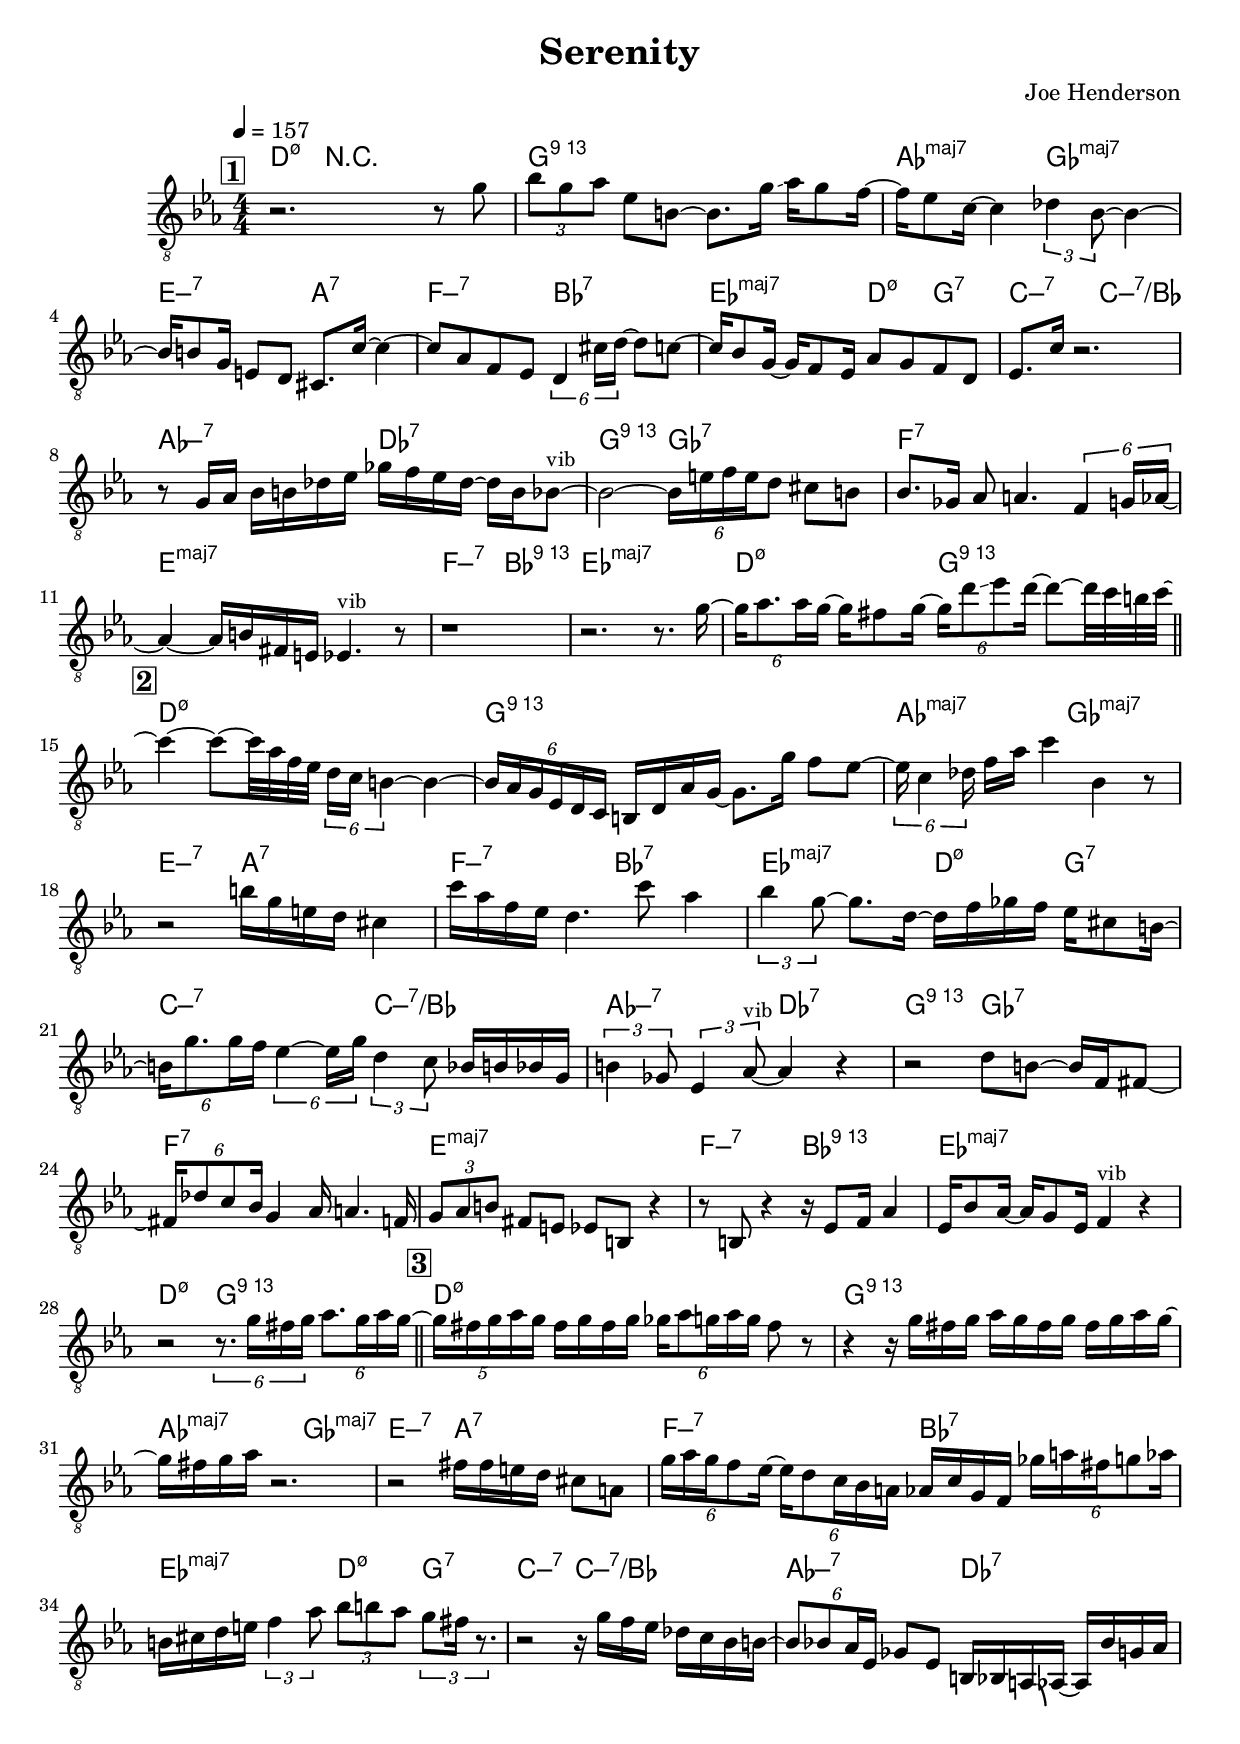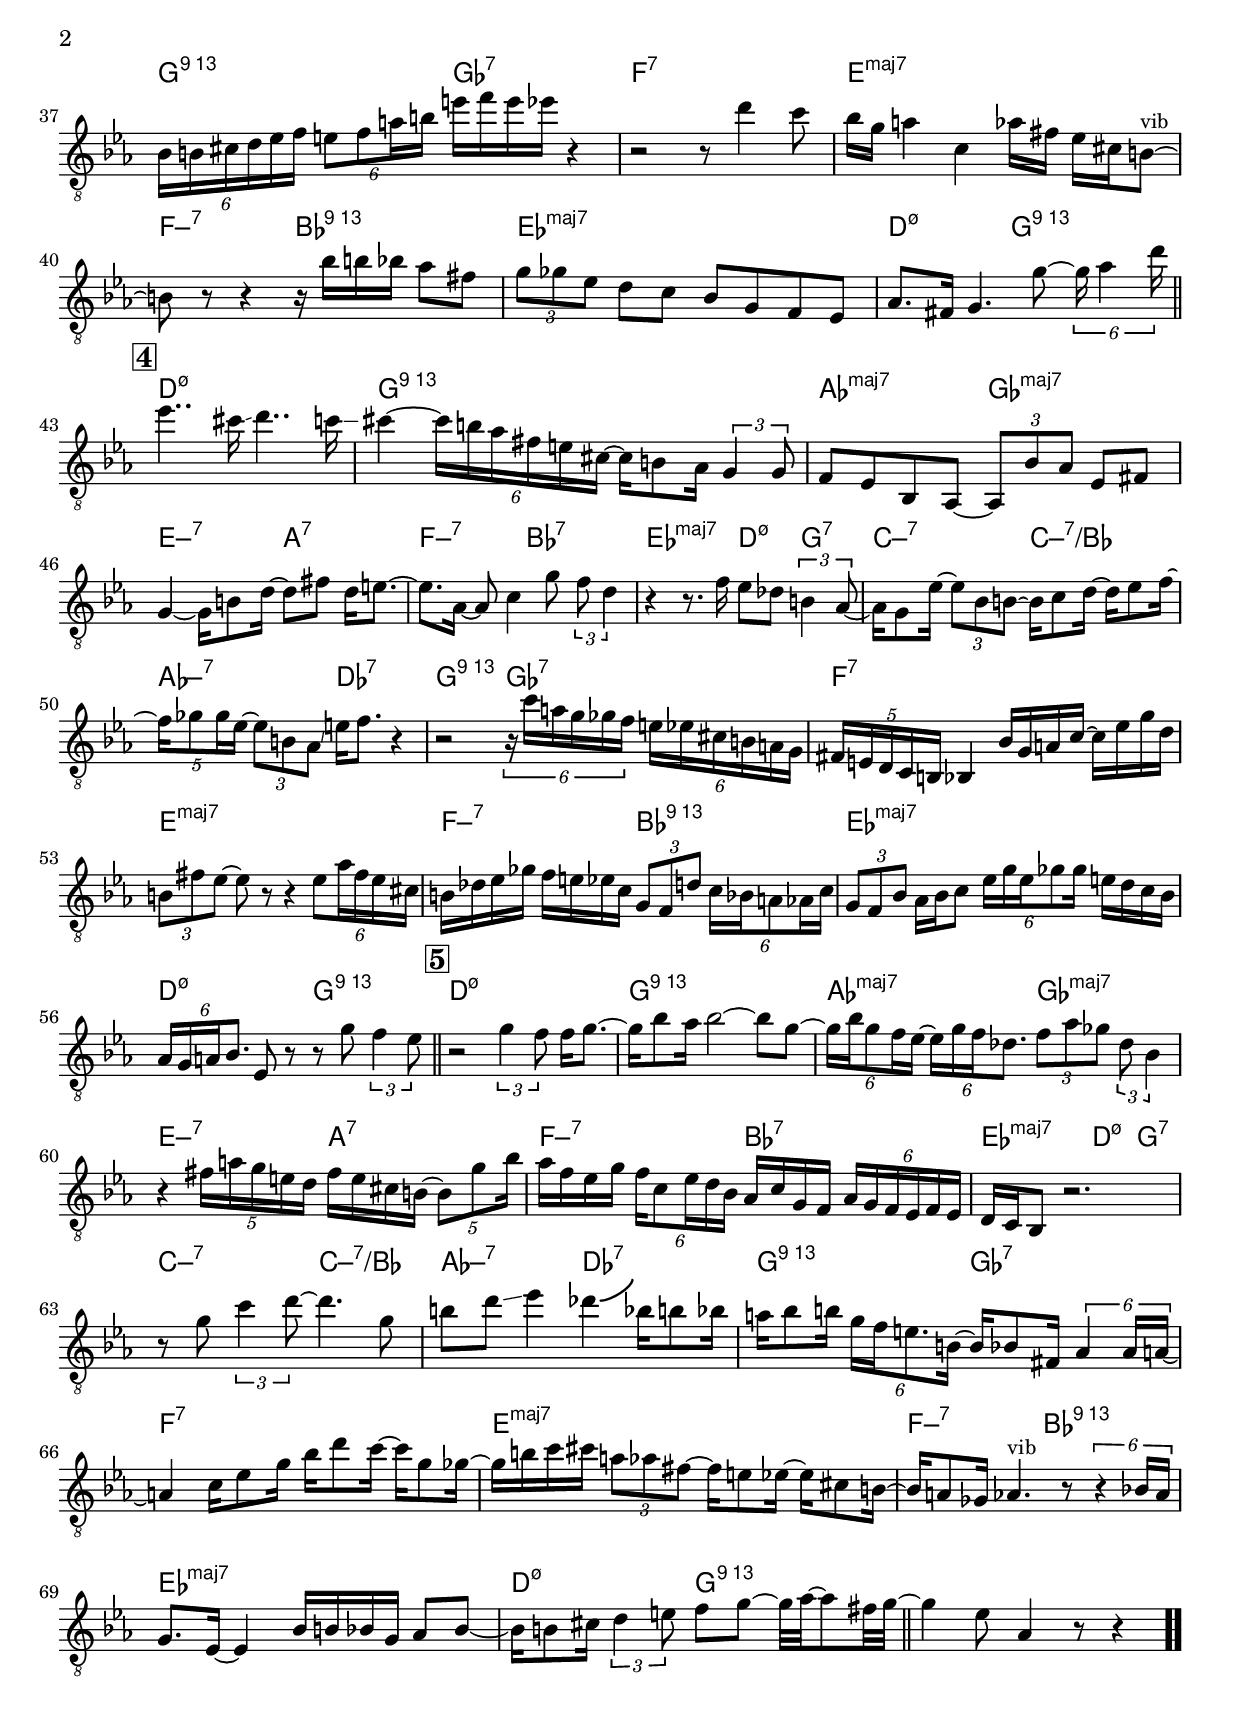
\version "2.13.2"

#(ly:set-option 'point-and-click #f)

\header {
  title = "Serenity"
  composer = "Joe Henderson"
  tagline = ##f
}
global =
{
    \override Staff.TimeSignature #'style = #'()
    \time 4/4
    \clef "treble_8"
    \key es \major
    \override Rest #'direction = #'0
    \override MultiMeasureRest #'staff-position = #0
}
\score
{
<<
    \transpose c' c'

    \new ChordNames { \chords {
      \set majorSevenSymbol = \markup { "maj7" }
      \set minorChordModifier = \markup { \char ##x2013 }
      
      | d4:min5-7 r4 s4 s4 | g1:775+ | aes2:maj ges2:maj | e2:min7 a2:7 | f2:min7 bes2:7 | es2:maj d4:min5-7 g4:7 | c2:min7 c2:min7/bes | aes2:min7 des2:7 
      | g2:775+ ges2:7 | f1:7 | e1:maj | f2:min7 bes2:775+ | es1:maj | d2:min5-7 g2:775+ | d1:min5-7 | g1:775+ 
      | aes2:maj ges2:maj | e2:min7 a2:7 | f2:min7 bes2:7 | es2:maj d4:min5-7 g4:7 | c2:min7 c2:min7/bes | aes2:min7 des2:7 | g2:775+ ges2:7 | f1:7 
      | e1:maj | f2:min7 bes2:775+ | es1:maj | d2:min5-7 g2:775+ | d1:min5-7 | g1:775+ | aes2:maj ges2:maj | e2:min7 a2:7 
      | f2:min7 bes2:7 | es2:maj d4:min5-7 g4:7 | c2:min7 c2:min7/bes | aes2:min7 des2:7 | g2:775+ ges2:7 | f1:7 | e1:maj | f2:min7 bes2:775+ 
      | es1:maj | d2:min5-7 g2:775+ | d1:min5-7 | g1:775+ | aes2:maj ges2:maj | e2:min7 a2:7 | f2:min7 bes2:7 | es2:maj d4:min5-7 g4:7 
      | c2:min7 c2:min7/bes | aes2:min7 des2:7 | g2:775+ ges2:7 | f1:7 | e1:maj | f2:min7 bes2:775+ | es1:maj | d2:min5-7 g2:775+ 
      | d1:min5-7 | g1:775+ | aes2:maj ges2:maj | e2:min7 a2:7 | f2:min7 bes2:7 | es2:maj d4:min5-7 g4:7 | c2:min7 c2:min7/bes | aes2:min7 des2:7 
      | g2:775+ ges2:7 | f1:7 | e1:maj | f2:min7 bes2:775+ | es1:maj | d2:min5-7 g2:775+|
      }
      }

    \new Staff
    <<
    \transpose c' c'

    {
      \global
  		%\override Score.MetronomeMark #'transparent = ##t
  		%\override Score.MetronomeMark #'stencil = ##f
  		
  		\override HorizontalBracket #'direction = #UP
  		\override HorizontalBracket #'bracket-flare = #'(0 . 0)
  		
  		\override TextSpanner #'dash-fraction = #1.0
  		\override TextSpanner #'bound-details #'left #'text = \markup{ \concat{\draw-line #'(0 . -1.0) \draw-line #'(1.0 . 0) }}
  		\override TextSpanner #'bound-details #'right #'text = \markup{ \concat{ \draw-line #'(1.0 . 0) \draw-line #'(0 . -1.0) }}
          \set Score.markFormatter = #format-mark-box-numbers


      \tempo 4 = 157
      \set Score.currentBarNumber = #1
     
      \bar "||" \mark \default r2. r8 g'8 
      | \tuplet 3/2 {bes'8 g'8 aes'8} es'8 b8~ b8. g'16\glissando  aes'16 g'8 f'16~ 
      | f'16 es'8 c'16~ c'4 \tuplet 3/2 {des'4 bes8~} bes4~ 
      | bes16 b8 g16 e8 d8 cis8. c'16~ c'4~ 
      | c'8 aes8 f8 es8 \tuplet 6/4 {d4 cis'16\glissando  d'16~} d'8 c'8~ 
      | c'16 bes8 g16~ g16 f8 es16 aes8 g8 f8 d8 
      | es8. c'16 r2. 
      | r8 g16 aes16 bes16 b16 des'16 es'16 ges'16 f'16 es'16 des'16~ des'16 b16 bes8~^\markup{\left-align \small vib} 
      | bes2~ \tuplet 6/4 {bes16 e'16 f'16 e'16 d'8} cis'8 b8 
      | bes8. ges16 aes8 a4. \tuplet 6/4 {f4 g16 aes16~} 
      | aes4~ aes16 b16 fis16 e16 es4.^\markup{\left-align \small vib} r8 
      | r1 
      | r2. r8. g'16~ 
      | \tuplet 6/4 {g'16 aes'8. aes'16 g'16~} g'16 fis'8 g'16~ \tuplet 6/4 {g'16 d''8\glissando  es''8 d''16~} d''8~ d''32 c''32 b'32 c''32~ 
      \bar "||" \mark \default c''4~ c''8~ c''32 aes'32 f'32 es'32 \tuplet 6/4 {d'16 c'16 b4~} b4~ 
      | \tuplet 6/4 {b16 aes16 g16 es16 d16 c16} b,16 d16 aes16 g16~ g8. g'16 f'8 es'8~ 
      | \tuplet 6/4 {es'16 c'4 des'16} f'16 aes'16 c''4 bes4 r8 
      | r2 b'16 g'16 e'16 d'16 cis'4 
      | c''16 aes'16 f'16 es'16 d'4. c''8 aes'4 
      | \tuplet 3/2 {bes'4 g'8~} g'8. d'16~ d'16 f'16 ges'16 f'16 es'16 cis'8 b16~ 
      | \tuplet 6/4 {b16 g'8. g'16 f'16} \tuplet 6/4 {es'4~ es'16 g'16} \tuplet 3/2 {d'4 c'8} bes16\glissando  b16 bes16 g16 
      | \tuplet 3/2 {b4 ges8} \tuplet 3/2 {es4 aes8~^\markup{\left-align \small vib}} aes4 r4 
      | r2 d'8 b8~ b16 f16 fis8~ 
      | \tuplet 6/4 {fis16 des'8 c'8 bes16} g4 aes16\glissando  a4. f16 
      | \tuplet 3/2 {g8 aes8 b8} fis8 e8 es8 b,8 r4 
      | r8 b,8 r4 r16 es8 f16 aes4 
      | es16 bes8 aes16~ aes16 g8 es16 f4^\markup{\left-align \small vib} r4 
      | r2 \tuplet 6/4 {r8. g'16 fis'16 g'16} \tuplet 6/4 {aes'8. g'16 aes'16 g'16~} 
      \bar "||" \mark \default \tuplet 5/4 {g'16 fis'16 g'16 aes'16 g'16} fis'16 g'16 fis'16 g'16 \tuplet 6/4 {ges'16 aes'8 g'16 aes'16 g'16} fis'8 r8 
      | r4 r16 g'16 fis'16 g'16 aes'16 g'16 fis'16 g'16 fis'16 g'16 aes'16 g'16~ 
      | g'16 fis'16 g'16 aes'16 r2. 
      | r2 fis'16 fis'16 e'16 d'16 cis'8 a8 
      | \tuplet 6/4 {g'16 aes'16 g'16 f'8 es'16~} \tuplet 6/4 {es'16 d'8 c'16 bes16 a16} aes16 c'16 g16 f16 \tuplet 6/4 {ges'16 a'16 fis'16 g'8 aes'16} 
      | b16 cis'16 d'16 e'16 \tuplet 3/2 {f'4 aes'8} \tuplet 3/2 {bes'8 b'8 aes'8} \tuplet 3/2 {g'8 fis'16 r8.} 
      | r2 r16 g'16 f'16 es'16 des'16 c'16 bes16 b16~ 
      | \tuplet 6/4 {b8 bes8 aes16 es16} ges8 es8 b,16 bes,16 a,16\bendAfter #-4  aes,16~ aes,16 bes16 g16 aes16 
      | \tuplet 6/4 {bes16 b16 cis'16 d'16 es'16 f'16} \tuplet 6/4 {e'8 f'8 a'16 b'16} e''16 f''16 e''16 es''16 r4 
      | r2 r8 d''4 c''8 
      | bes'16 g'16 a'4 c'4 aes'16 fis'16 es'16 cis'16 b8~^\markup{\left-align \small vib} 
      | b8 r8 r4 r16 bes'16 b'16 bes'16 aes'8 fis'8 
      | \tuplet 3/2 {g'8 ges'8 es'8} d'8 c'8 bes8 g8 f8 es8 
      | aes8. fis16 g4. g'8~ \tuplet 6/4 {g'16 aes'4 d''16} 
      \bar "||" \mark \default es''4.. cis''16\glissando  d''4.. c''16\glissando  
      | cis''4~ \tuplet 6/4 {cis''16 b'16 aes'16 fis'16 e'16 cis'16~} cis'16 b8 aes16 \tuplet 3/2 {g4 g8} 
      | f8 es8 bes,8 aes,8~ \tuplet 3/2 {aes,8 bes8 aes8} es8 fis8 
      | g4~ g16 b8 d'16~ d'8 fis'8 d'16 e'8.~ 
      | e'8. aes16~ aes8 c'4 g'8 \tuplet 3/2 {f'8 d'4} 
      | r4 r8. f'16 es'8 des'8 \tuplet 3/2 {b4 aes8~} 
      | aes16 g8 es'16~ \tuplet 3/2 {es'8 bes8 b8~} b16 c'8 d'16~ d'16 es'8 f'16~ 
      | \tuplet 5/4 {f'16 ges'8 ges'16 es'16~} \tuplet 3/2 {es'8 b8 aes8\glissando } e'16 f'8. r4 
      | r2 \tuplet 6/4 {r16 c''16 a'16 g'16 ges'16 f'16} \tuplet 6/4 {e'16 es'16 cis'16 b16 a16 g16} 
      | \tuplet 5/4 {fis16 e16 d16 c16 b,16} bes,4 bes16 g16 a16 c'16~ c'16 es'16 g'16 d'16 
      | \tuplet 3/2 {b8 fis'8 es'8~} es'8 r8 r4 \tuplet 6/4 {es'8 aes'16 fis'16 es'16 cis'16} 
      | b16 des'16 es'16 ges'16 f'16 e'16 es'16 c'16 \tuplet 3/2 {g8 f8 d'8} \tuplet 6/4 {c'16 bes16 a8 aes16 c'16} 
      | \tuplet 3/2 {g8 f8 bes8} aes16 bes16 c'8 \tuplet 6/4 {es'16 g'16 es'16 ges'8 ges'16} e'16 d'16 c'16 bes16 
      | \tuplet 6/4 {aes16 g16 a16 bes8.} es8 r8 r8 g'8 \tuplet 3/2 {f'4 es'8} 
      \bar "||" \mark \default r2 \tuplet 3/2 {g'4 f'8} f'16 g'8.~ 
      | g'16 bes'8 aes'16 bes'2~ bes'8 g'8~ 
      | \tuplet 6/4 {g'16 bes'16 g'8 f'16 es'16~} \tuplet 6/4 {es'16 g'16 f'16 des'8.} \tuplet 3/2 {f'8 aes'8 ges'8} \tuplet 3/2 {des'8 bes4} 
      | r4 \tuplet 5/4 {fis'16 a'16 g'16 e'16 d'16} fis'16 e'16 cis'16 b16~ \tuplet 5/4 {b8 g'8 bes'16} 
      | aes'16 f'16 es'16 g'16 \tuplet 6/4 {f'16 c'8 es'16 d'16 bes16} aes16 c'16 g16 f16 \tuplet 6/4 {aes16 g16 f16 es16 f16 es16} 
      | d16 c16 bes,8 r2. 
      | r8 g'8 \tuplet 3/2 {c''4 d''8~} d''4. g'8 
      | b'8 d''8\glissando  es''4 des''4\bendAfter #+4  bes'16 b'8 bes'16 
      | a'16 bes'8 b'16 \tuplet 6/4 {g'16 f'16 e'8. b16~} b16 bes8 fis16 \tuplet 6/4 {aes4 aes16 a16~} 
      | a4 c'16 es'8 g'16 bes'16 d''8 c''16~ c''16 g'8 ges'16~ 
      | ges'16 b'16 c''16 cis''16 \tuplet 3/2 {a'8 aes'8 fis'8~} fis'16 e'8 es'16~ es'16 cis'8 b16~ 
      | b16 a8 ges16 aes4.^\markup{\left-align \small vib} r8 \tuplet 6/4 {r4 bes16 aes16} 
      | g8. es16~ es4 bes16 b16 bes16 g16 aes8 bes8~ 
      | bes16 b8 cis'16 \tuplet 3/2 {d'4 e'8} f'8 g'8~ g'32 aes'32~ aes'8 fis'32\glissando  g'32~ 
      \bar "||" g'4 es'8 aes4 r8 r4\bar  ".."
    }
    >>
>>    
}
